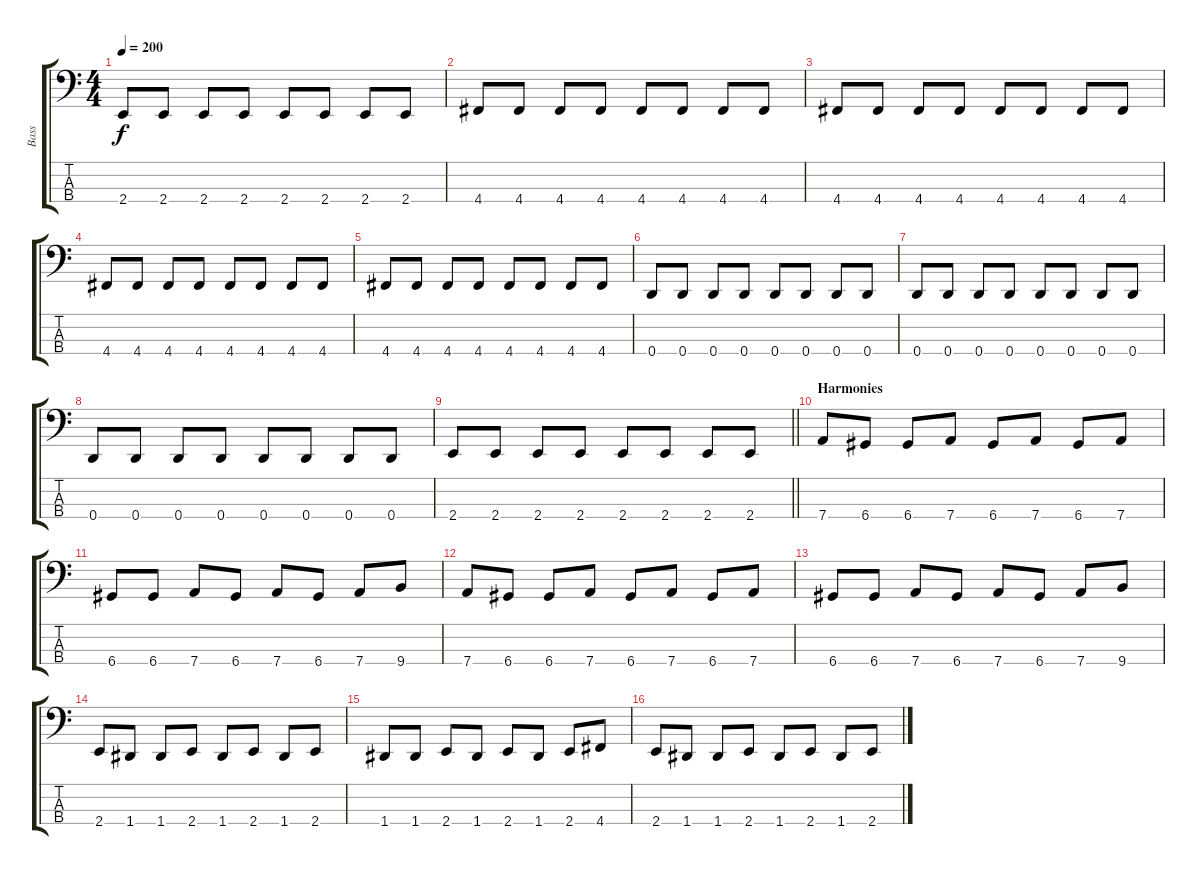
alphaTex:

\track ("Bass" "Bass") {instrument electricbassfinger}
\staff {score tabs}
\tuning (G2 D2 A1 D1) {hide}
\ts (4 4)
\tempo 200
\clef f4
\ks c
2.4.8{dy f} 2.4.8 2.4.8 2.4.8 2.4.8 2.4.8 2.4.8 2.4.8 |
4.4.8 4.4.8 4.4.8 4.4.8 4.4.8 4.4.8 4.4.8 4.4.8 |
4.4.8 4.4.8 4.4.8 4.4.8 4.4.8 4.4.8 4.4.8 4.4.8 |
4.4.8 4.4.8 4.4.8 4.4.8 4.4.8 4.4.8 4.4.8 4.4.8 |
4.4.8 4.4.8 4.4.8 4.4.8 4.4.8 4.4.8 4.4.8 4.4.8 |
0.4.8 0.4.8 0.4.8 0.4.8 0.4.8 0.4.8 0.4.8 0.4.8 |
0.4.8 0.4.8 0.4.8 0.4.8 0.4.8 0.4.8 0.4.8 0.4.8 |
0.4.8 0.4.8 0.4.8 0.4.8 0.4.8 0.4.8 0.4.8 0.4.8 |
\barLineRight lightlight
2.4.8 2.4.8 2.4.8 2.4.8 2.4.8 2.4.8 2.4.8 2.4.8 |
\section ("" "Harmonies")
7.4.8 6.4.8 6.4.8 7.4.8 6.4.8 7.4.8 6.4.8 7.4.8 |
6.4.8 6.4.8 7.4.8 6.4.8 7.4.8 6.4.8 7.4.8 9.4.8 |
7.4.8 6.4.8 6.4.8 7.4.8 6.4.8 7.4.8 6.4.8 7.4.8 |
6.4.8 6.4.8 7.4.8 6.4.8 7.4.8 6.4.8 7.4.8 9.4.8 |
2.4.8 1.4.8 1.4.8 2.4.8 1.4.8 2.4.8 1.4.8 2.4.8 |
1.4.8 1.4.8 2.4.8 1.4.8 2.4.8 1.4.8 2.4.8 4.4.8 |
2.4.8 1.4.8 1.4.8 2.4.8 1.4.8 2.4.8 1.4.8 2.4.8
